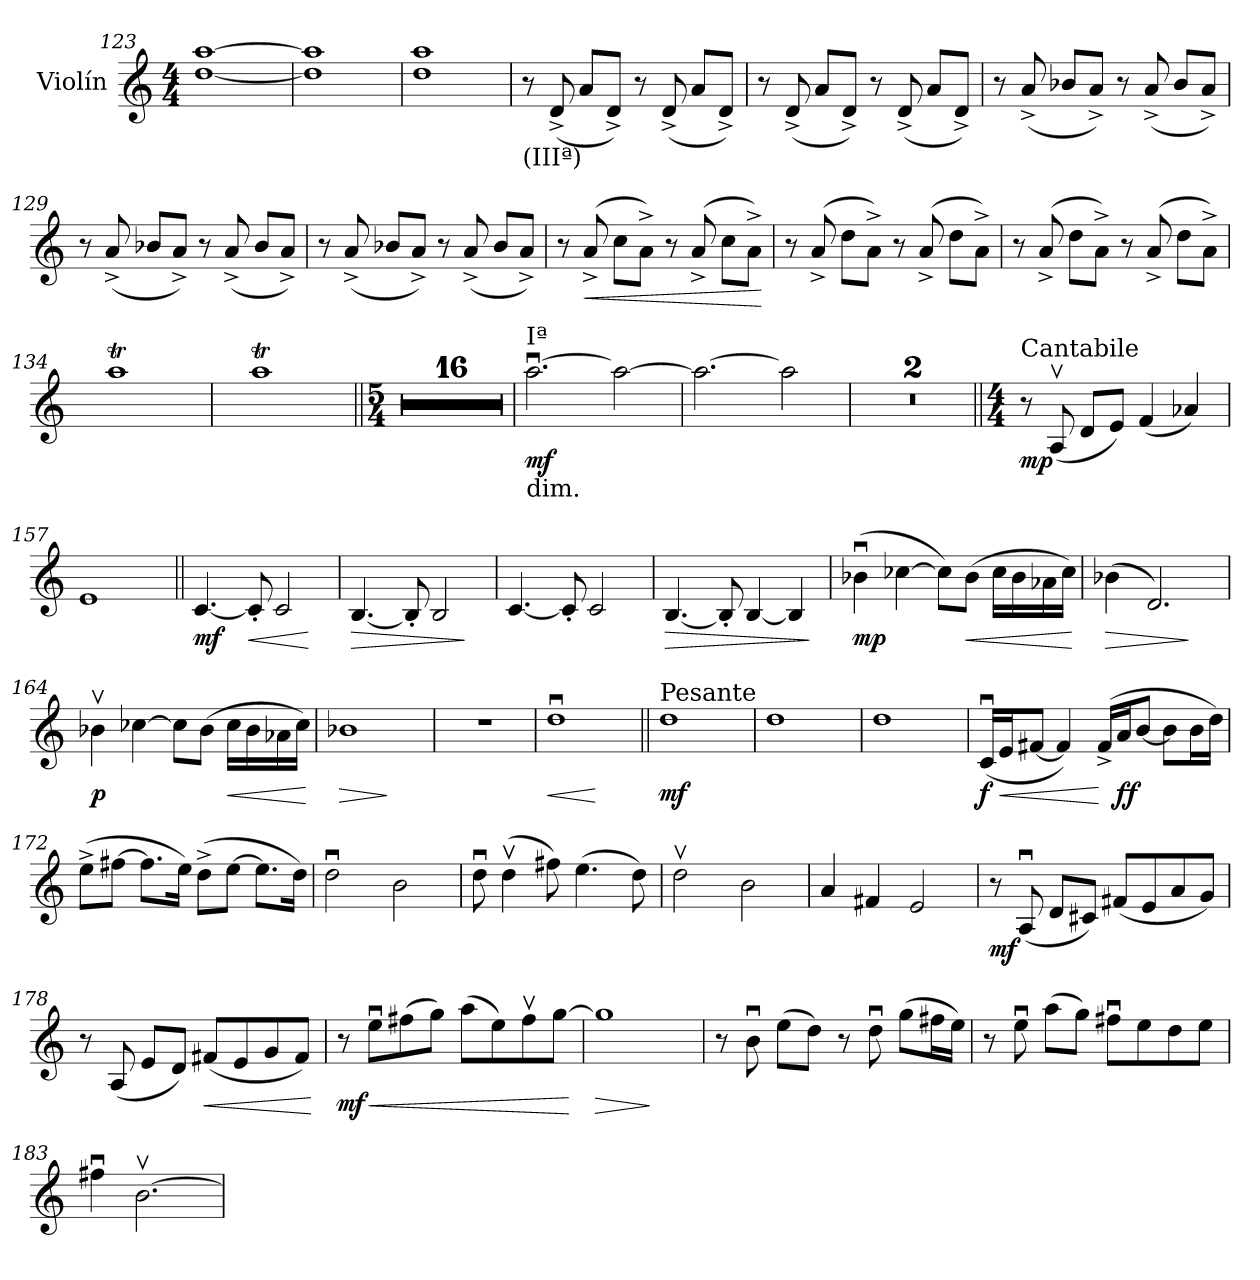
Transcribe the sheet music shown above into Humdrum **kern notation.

**kern	**dynam
*part1	*part1
*staff1	*staff1
*I"Violín	*
*I'Vln.	*
*clefG2	*
*k[]	*
*M4/4	*
=123	=123
[1dd [1aa	.
=124	=124
1dd] 1aa]	.
=125	=125
1dd 1aa	.
=126	=126
!LO:TX:b:t=(IIIª)	!
8r	.
(8d^/	.
8a/L	.
8d^/J)	.
8r	.
(8d^/	.
8a/L	.
8d^/J)	.
!!LO:LB:g=z
=127	=127
8r	.
(8d^/	.
8a/L	.
8d^/J)	.
8r	.
(8d^/	.
8a/L	.
8d^/J)	.
=128	=128
8r	.
(8a^/	.
8b-X/L	.
8a^/J)	.
8r	.
(8a^/	.
8b-/L	.
8a^/J)	.
=129	=129
8r	.
(8a^/	.
8b-X/L	.
8a^/J)	.
8r	.
(8a^/	.
8b-/L	.
8a^/J)	.
=130	=130
8r	.
(8a^/	.
8b-X/L	.
8a^/J)	.
8r	.
(8a^/	.
8b-/L	.
8a^/J)	.
!!LO:LB:g=z
=131	=131
8r	.
!	!LO:HP:b
(8a^/	<
8cc\L	.
8a^\J)	.
8r	.
(8a^/	.
8cc\L	.
8a^\J)	.
.	[
=132	=132
8r	.
(8a^/	.
8dd\L	.
8a^\J)	.
8r	.
(8a^/	.
8dd\L	.
8a^\J)	.
=133	=133
8r	.
(8a^/	.
8dd\L	.
8a^\J)	.
8r	.
(8a^/	.
8dd\L	.
8a^\J)	.
=134	=134
*^	*
1aaT	1bb-Xyy	.
=135	=135	=135
1aaT	1bb-Xyy	.
*v	*v	*
=136||	=136||
*M5/4	*
4%5r	.
=137	=137
4%5r	.
=138	=138
4%5r	.
=139	=139
4%5r	.
=140	=140
4%5r	.
=141	=141
4%5r	.
=142	=142
4%5r	.
=143	=143
4%5r	.
=144	=144
4%5r	.
=145	=145
4%5r	.
=146	=146
4%5r	.
=147	=147
4%5r	.
=148	=148
4%5r	.
=149	=149
4%5r	.
=150	=150
4%5r	.
=151	=151
4%5r	.
=152	=152
!LO:TX:b:t=dim.	!
!LO:TX:a:t=Iª	!
!	!LO:DY:b
[2.aau\	mf
2aa\_	.
=153	=153
2.aa\_	.
2aa\]	.
=154	=154
4%5r	.
=155	=155
4%5r	.
=156||	=156||
*M4/4	*
*MM72	*
!LO:TX:a:t=Cantabile	!
!	!LO:DY:b
8r	mp
(8Av/	.
8d/L	.
8e/J)	.
(4f/	.
4a-X/)	.
=157	=157
1e	.
=158||	=158||
!	!LO:DY:b
[4.c/	mf
!	!LO:HP:b
8c'/]	<
2c/	.
.	[
=159	=159
!	!LO:HP:b
[4.B/	>
8B'/]	.
2B/	.
.	]
=160	=160
[4.c/	.
8c'/]	.
2c/	.
!!LO:LB:g=z
=161	=161
!	!LO:HP:b
[4.B/	>
8B'/]	.
[4B/	.
4B/]	.
.	]
=162	=162
!	!LO:DY:b
(4b-Xu\	mp
[4cc-X\	.
8cc-\L])	.
!	!LO:HP:b
(8b-\J	<
16cc-\LL	.
16b-\	.
16a-X\	.
16cc-\JJ)	.
.	[
=163	=163
!	!LO:HP:b
(4b-X\	>
2.d/)	.
.	]
=164	=164
!	!LO:DY:b
4b-Xv\	p
[4cc-X\	.
8cc-\L]	.
(8b-\J	.
!	!LO:HP:b
16cc-\LL	<
16b-\	.
16a-X\	.
16cc-\JJ)	.
.	[
=165	=165
!	!LO:HP:b
1b-X	>
.	]
=166	=166
1r	.
!!LO:PB:g=z
=167	=167
!	!LO:HP:b
1ddu	<
.	[
=168||	=168||
!LO:TX:a:t=Pesante	!
!	!LO:DY:b
1dd	mf
=169	=169
1dd	.
=170	=170
1dd	.
=171	=171
!	!LO:DY:b
(16cu/LL	f
!	!LO:HP:b
16e/J	<
[8f#X/J	.
4f#/])	.
(16f#^/LL	[
!	!LO:DY:b
16a/J	ff
[8b/J	.
8b\L]	.
16b\L	.
16dd\JJ)	.
=172	=172
(8ee^\L	.
[8ff#X\J	.
8.ff#\L]	.
16ee\Jk)	.
(8dd^\L	.
[8ee\J	.
8.ee\L]	.
16dd\Jk)	.
=173	=173
2ddu\	.
2b\	.
=174	=174
8ddu\	.
(4ddv\	.
8ff#X\)	.
(4.ee\	.
8dd\)	.
=175	=175
2ddv\	.
2b\	.
!!LO:LB:g=z
=176	=176
4a/	.
4f#X/	.
2e/	.
=177	=177
!	!LO:DY:b
8r	mf
(8Au/	.
8d/L	.
8c#X/J)	.
(8f#X/L	.
8e/	.
8a/	.
8g/J)	.
=178	=178
8r	.
(8A/	.
8e/L	.
8d/J)	.
!	!LO:HP:b
(8f#X/L	<
8e/	.
8g/	.
8f#/J)	.
.	[
=179	=179
!	!LO:DY:b
8r	mf
!	!LO:HP:b
8eeu\L	<
(8ff#X\	.
8gg\J)	.
(8aa\L	.
8ee\)	.
8ff#v\	.
[8gg\J	.
.	[
=180	=180
!	!LO:HP:b
1gg]	>
.	]
=181	=181
8r	.
8bu\	.
(8ee\L	.
8dd\J)	.
8r	.
8ddu\	.
(8gg\L	.
16ff#X\L	.
16ee\JJ)	.
!!LO:LB:g=z
=182	=182
8r	.
8eeu\	.
(8aa\L	.
8gg\J)	.
8ff#Xu\L	.
8ee\	.
8dd\	.
8ee\J	.
=183	=183
4ff#Xu\	.
[2.bv\	.
=	=
*-	*-
